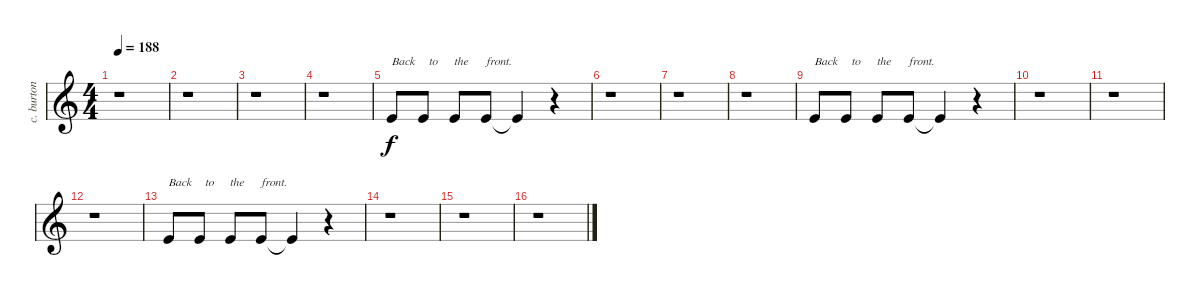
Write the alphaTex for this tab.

\track ("c. burton - bckg. vocals" "c. burton ") {instrument tenorsax}
\staff {score}
\tuning (E4 B3 G3 D3 A2 E2) {hide}
\ts (4 4)
\tempo 188
\clef g2
\ks c
r.1{dy f} |
r.1 |
r.1 |
r.1 |
0.1.8{txt "Back"} 0.1.8{txt "  to "} 0.1.8{txt "the"} 0.1.8{txt "front."} 0.1{t}.4 r.4 |
r.1 |
r.1 |
r.1 |
0.1.8{txt "Back"} 0.1.8{txt "  to "} 0.1.8{txt "the"} 0.1.8{txt "front."} 0.1{t}.4 r.4 |
r.1 |
r.1 |
r.1 |
0.1.8{txt "Back"} 0.1.8{txt "  to "} 0.1.8{txt "the"} 0.1.8{txt "front."} 0.1{t}.4 r.4 |
r.1 |
r.1 |
r.1
